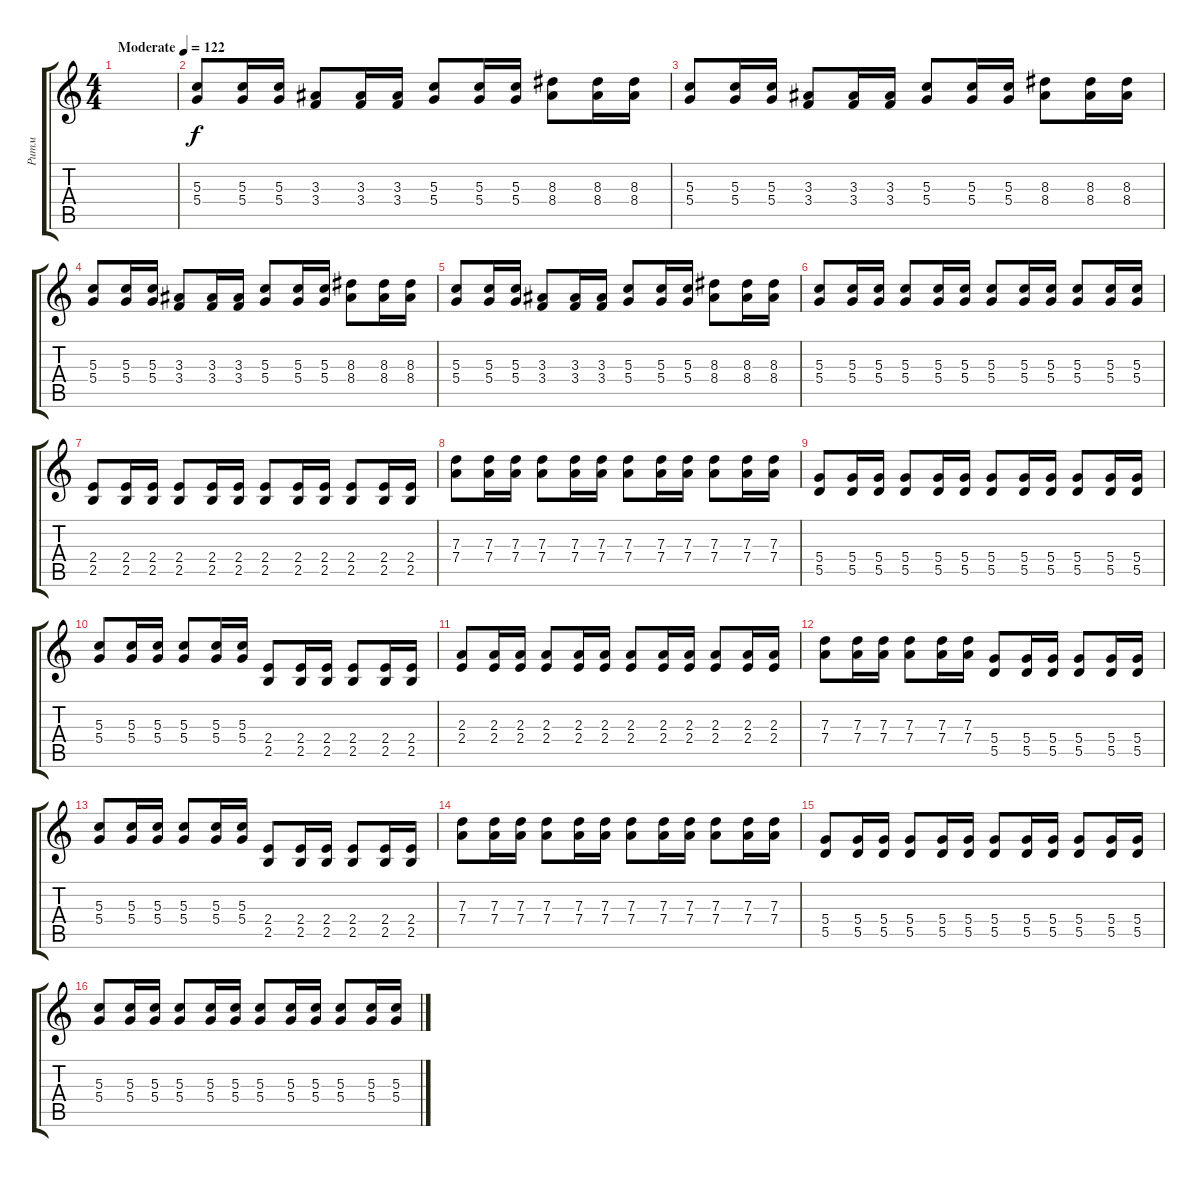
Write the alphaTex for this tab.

\track ("Ритм" "Ритм") {instrument overdrivenguitar}
\staff {score tabs}
\tuning (E4 B3 G3 D3 A2 E2) {hide}
\ts (4 4)
\tempo (122 "Moderate")
\clef g2
\ks c
|
(5.3 5.4).8 (5.3 5.4).16 (5.3 5.4).16 (3.3 3.4).8 (3.3 3.4).16 (3.3 3.4).16 (5.3 5.4).8 (5.3 5.4).16 (5.3 5.4).16 (8.3 8.4).8 (8.3 8.4).16 (8.3 8.4).16 |
(5.3 5.4).8 (5.3 5.4).16 (5.3 5.4).16 (3.3 3.4).8 (3.3 3.4).16 (3.3 3.4).16 (5.3 5.4).8 (5.3 5.4).16 (5.3 5.4).16 (8.3 8.4).8 (8.3 8.4).16 (8.3 8.4).16 |
(5.3 5.4).8 (5.3 5.4).16 (5.3 5.4).16 (3.3 3.4).8 (3.3 3.4).16 (3.3 3.4).16 (5.3 5.4).8 (5.3 5.4).16 (5.3 5.4).16 (8.3 8.4).8 (8.3 8.4).16 (8.3 8.4).16 |
(5.3 5.4).8 (5.3 5.4).16 (5.3 5.4).16 (3.3 3.4).8 (3.3 3.4).16 (3.3 3.4).16 (5.3 5.4).8 (5.3 5.4).16 (5.3 5.4).16 (8.3 8.4).8 (8.3 8.4).16 (8.3 8.4).16 |
(5.3 5.4).8 (5.3 5.4).16 (5.3 5.4).16 (5.3 5.4).8 (5.3 5.4).16 (5.3 5.4).16 (5.3 5.4).8 (5.3 5.4).16 (5.3 5.4).16 (5.3 5.4).8 (5.3 5.4).16 (5.3 5.4).16 |
(2.4 2.5).8 (2.4 2.5).16 (2.4 2.5).16 (2.4 2.5).8 (2.4 2.5).16 (2.4 2.5).16 (2.4 2.5).8 (2.4 2.5).16 (2.4 2.5).16 (2.4 2.5).8 (2.4 2.5).16 (2.4 2.5).16 |
(7.3 7.4).8 (7.3 7.4).16 (7.3 7.4).16 (7.3 7.4).8 (7.3 7.4).16 (7.3 7.4).16 (7.3 7.4).8 (7.3 7.4).16 (7.3 7.4).16 (7.3 7.4).8 (7.3 7.4).16 (7.3 7.4).16 |
(5.4 5.5).8 (5.4 5.5).16 (5.4 5.5).16 (5.4 5.5).8 (5.4 5.5).16 (5.4 5.5).16 (5.4 5.5).8 (5.4 5.5).16 (5.4 5.5).16 (5.4 5.5).8 (5.4 5.5).16 (5.4 5.5).16 |
(5.3 5.4).8 (5.3 5.4).16 (5.3 5.4).16 (5.3 5.4).8 (5.3 5.4).16 (5.3 5.4).16 (2.4 2.5).8 (2.4 2.5).16 (2.4 2.5).16 (2.4 2.5).8 (2.4 2.5).16 (2.4 2.5).16 |
(2.3 2.4).8 (2.3 2.4).16 (2.3 2.4).16 (2.3 2.4).8 (2.3 2.4).16 (2.3 2.4).16 (2.3 2.4).8 (2.3 2.4).16 (2.3 2.4).16 (2.3 2.4).8 (2.3 2.4).16 (2.3 2.4).16 |
(7.3 7.4).8 (7.3 7.4).16 (7.3 7.4).16 (7.3 7.4).8 (7.3 7.4).16 (7.3 7.4).16 (5.4 5.5).8 (5.4 5.5).16 (5.4 5.5).16 (5.4 5.5).8 (5.4 5.5).16 (5.4 5.5).16 |
(5.3 5.4).8 (5.3 5.4).16 (5.3 5.4).16 (5.3 5.4).8 (5.3 5.4).16 (5.3 5.4).16 (2.4 2.5).8 (2.4 2.5).16 (2.4 2.5).16 (2.4 2.5).8 (2.4 2.5).16 (2.4 2.5).16 |
(7.3 7.4).8 (7.3 7.4).16 (7.3 7.4).16 (7.3 7.4).8 (7.3 7.4).16 (7.3 7.4).16 (7.3 7.4).8 (7.3 7.4).16 (7.3 7.4).16 (7.3 7.4).8 (7.3 7.4).16 (7.3 7.4).16 |
(5.4 5.5).8 (5.4 5.5).16 (5.4 5.5).16 (5.4 5.5).8 (5.4 5.5).16 (5.4 5.5).16 (5.4 5.5).8 (5.4 5.5).16 (5.4 5.5).16 (5.4 5.5).8 (5.4 5.5).16 (5.4 5.5).16 |
(5.3 5.4).8 (5.3 5.4).16 (5.3 5.4).16 (5.3 5.4).8 (5.3 5.4).16 (5.3 5.4).16 (5.3 5.4).8 (5.3 5.4).16 (5.3 5.4).16 (5.3 5.4).8 (5.3 5.4).16 (5.3 5.4).16
